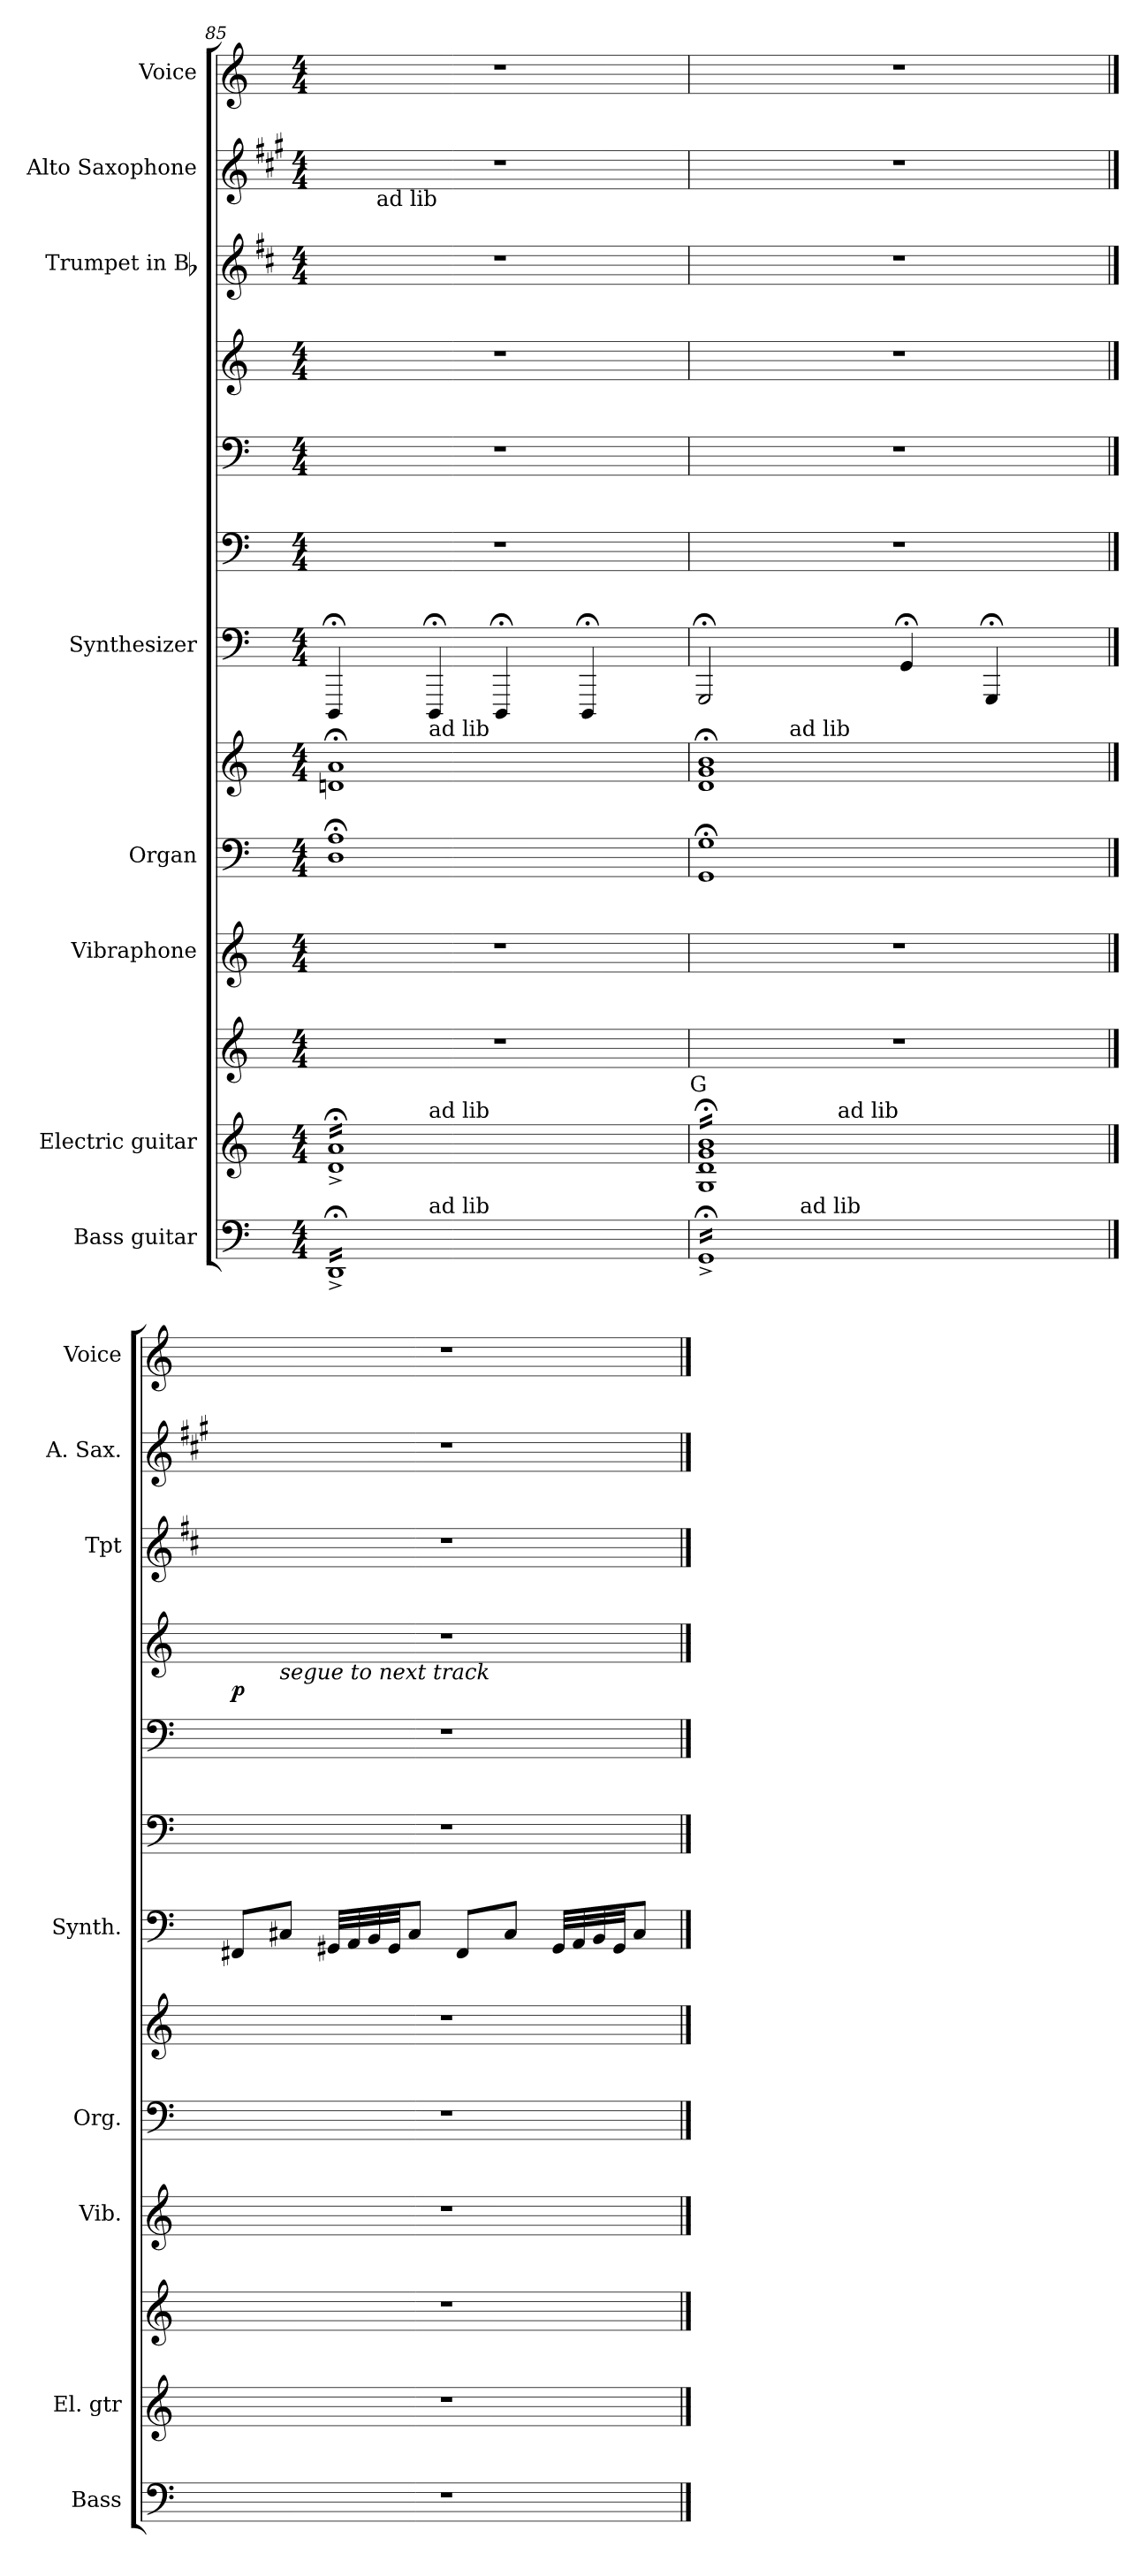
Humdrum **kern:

**kern	**kern	**kern	**kern	**kern	**kern	**kern	**kern	**kern	**kern	**dynam	**kern	**kern	**kern
*part8	*part7	*part7	*part6	*part5	*part5	*part4	*part4	*part4	*part4	*part4	*part3	*part2	*part1
*staff13	*staff12	*staff11	*staff10	*staff9	*staff8	*staff7	*staff6	*staff5	*staff4	*staff4/5/6/7	*staff3	*staff2	*staff1
*I"Bass guitar	*I"Electric guitar	*	*I"Vibraphone	*I"Organ	*	*I"Synthesizer	*	*	*	*	*I"Trumpet in Bb	*I"Alto Saxophone	*I"Voice
*I'Bass	*I'El. gtr	*	*I'Vib.	*I'Org.	*	*I'Synth.	*	*	*	*	*I'Tpt	*I'A. Sax.	*I'Voice
*clefF4	*clefG2	*clefG2	*clefG2	*clefF4	*clefG2	*clefF4	*clefF4	*clefF4	*clefG2	*	*clefG2	*clefG2	*clefG2
*ITrd7c12	*ITrd7c12	*ITrd7c12	*	*	*	*	*	*	*	*	*ITrd1c2	*ITrd5c9	*
*k[]	*k[]	*k[]	*k[]	*k[]	*k[]	*k[]	*k[]	*k[]	*k[]	*	*k[]	*k[]	*k[]
*C:	*C:	*C:	*C:	*C:	*C:	*C:	*C:	*C:	*C:	*	*C:	*C:	*C:
*M4/4	*M4/4	*M4/4	*M4/4	*M4/4	*M4/4	*M4/4	*M4/4	*M4/4	*M4/4	*	*M4/4	*M4/4	*M4/4
=85	=85	=85	=85	=85	=85	=85	=85	=85	=85	=85	=85	=85	=85
*^	*^	*	*	*	*^	*	*	*	*	*	*	*^	*
*tremolo	*	*	*	*	*	*	*	*	*	*	*	*	*	*	*	*	*
*	*	*tremolo	*	*	*	*	*	*	*	*	*	*	*	*	*	*	*
16DDD;^iLL	4ryy	16Di;^ 16Ai;^LL	4ryy	1r	1r	1Di; 1Ai;	1dni; 1ai;	4ryy	4DDD;i/	1r	1r	1r	.	1r	1r	16ryy	1r
16DDD;^i	.	16Di;^ 16Ai;^	.	.	.	.	.	.	.	.	.	.	.	.	.	64ryy	.
.	.	.	.	.	.	.	.	.	.	.	.	.	.	.	.	256ryy	.
.	.	.	.	.	.	.	.	.	.	.	.	.	.	.	.	1024ryy	.
!	!	!	!	!	!	!	!	!	!	!	!	!	!	!	!	!LO:TX:b:t=ad lib	!
.	.	.	.	.	.	.	.	.	.	.	.	.	.	.	.	2ryy	.
16DDD;^i	.	16Di;^ 16Ai;^	.	.	.	.	.	.	.	.	.	.	.	.	.	.	.
16DDD;^i	.	16Di;^ 16Ai;^	.	.	.	.	.	.	.	.	.	.	.	.	.	.	.
!	!	!	!	!	!	!	!	!LO:TX:a:t=ad lib	!	!	!	!	!	!	!	!	!
!	!	!	!LO:TX:a:t=ad lib	!	!	!	!	!	!	!	!	!	!	!	!	!	!
!	!LO:TX:a:t=ad lib	!	!	!	!	!	!	!	!	!	!	!	!	!	!	!	!
16DDD;^i	2.ryy	16Di;^ 16Ai;^	2.ryy	.	.	.	.	2.ryy	4DDD;i/	.	.	.	.	.	.	.	.
16DDD;^i	.	16Di;^ 16Ai;^	.	.	.	.	.	.	.	.	.	.	.	.	.	.	.
16DDD;^i	.	16Di;^ 16Ai;^	.	.	.	.	.	.	.	.	.	.	.	.	.	.	.
16DDD;^i	.	16Di;^ 16Ai;^	.	.	.	.	.	.	.	.	.	.	.	.	.	.	.
16DDD;^i	.	16Di;^ 16Ai;^	.	.	.	.	.	.	4DDD;i/	.	.	.	.	.	.	.	.
16DDD;^i	.	16Di;^ 16Ai;^	.	.	.	.	.	.	.	.	.	.	.	.	.	.	.
.	.	.	.	.	.	.	.	.	.	.	.	.	.	.	.	4ryy	.
16DDD;^i	.	16Di;^ 16Ai;^	.	.	.	.	.	.	.	.	.	.	.	.	.	.	.
16DDD;^i	.	16Di;^ 16Ai;^	.	.	.	.	.	.	.	.	.	.	.	.	.	.	.
16DDD;^i	.	16Di;^ 16Ai;^	.	.	.	.	.	.	4DDD;i/	.	.	.	.	.	.	.	.
16DDD;^i	.	16Di;^ 16Ai;^	.	.	.	.	.	.	.	.	.	.	.	.	.	.	.
.	.	.	.	.	.	.	.	.	.	.	.	.	.	.	.	8ryy	.
16DDD;^i	.	16Di;^ 16Ai;^	.	.	.	.	.	.	.	.	.	.	.	.	.	.	.
16DDD;^iJJ	.	16Di;^ 16Ai;^JJ	.	.	.	.	.	.	.	.	.	.	.	.	.	.	.
.	.	.	.	.	.	.	.	.	.	.	.	.	.	.	.	32ryy	.
.	.	.	.	.	.	.	.	.	.	.	.	.	.	.	.	128ryy	.
.	.	.	.	.	.	.	.	.	.	.	.	.	.	.	.	512.ryy	.
=86	=86	=86	=86	=86	=86	=86	=86	=86	=86	=86	=86	=86	=86	=86	=86	=86	=86
!	!	!	!	!	!	!	!	!	!	!	!	!	!	!	!LO:TX:b:t=ad lib	!	!
!	!	!LO:TX:a:cj:t=G	!	!	!	!	!	!	!	!	!	!	!	!	!	!	!
*	*	*	*	*	*	*	*	*	*	*	*	*	*	*	*v	*v	*
16GGG;^iLL	8ryy	16GGi; 16Di; 16Gi; 16Bi;LL	4ryy	1r	1r	1GGi; 1Gi;	1di; 1gi; 1bi;	8..ryy	2GGG;i/	1r	1r	1r	.	1r	1r	1r
16GGG;^i	.	16GGi; 16Di; 16Gi; 16Bi;	.	.	.	.	.	.	.	.	.	.	.	.	.	.
16GGG;^i	16ryy	16GGi; 16Di; 16Gi; 16Bi;	.	.	.	.	.	.	.	.	.	.	.	.	.	.
16GGG;^i	32ryy	16GGi; 16Di; 16Gi; 16Bi;	.	.	.	.	.	.	.	.	.	.	.	.	.	.
!	!	!	!	!	!	!	!	!LO:TX:a:t=ad lib	!	!	!	!	!	!	!	!
.	128ryy	.	.	.	.	.	.	2ryy	.	.	.	.	.	.	.	.
.	512ryy	.	.	.	.	.	.	.	.	.	.	.	.	.	.	.
!	!LO:TX:a:t=ad lib	!	!	!	!	!	!	!	!	!	!	!	!	!	!	!
.	2ryy	.	.	.	.	.	.	.	.	.	.	.	.	.	.	.
16GGG;^i	.	16GGi; 16Di; 16Gi; 16Bi;	64ryy	.	.	.	.	.	.	.	.	.	.	.	.	.
.	.	.	128ryy	.	.	.	.	.	.	.	.	.	.	.	.	.
.	.	.	512ryy	.	.	.	.	.	.	.	.	.	.	.	.	.
!	!	!	!LO:TX:a:t=ad lib	!	!	!	!	!	!	!	!	!	!	!	!	!
.	.	.	2ryy	.	.	.	.	.	.	.	.	.	.	.	.	.
16GGG;^i	.	16GGi; 16Di; 16Gi; 16Bi;	.	.	.	.	.	.	.	.	.	.	.	.	.	.
16GGG;^i	.	16GGi; 16Di; 16Gi; 16Bi;	.	.	.	.	.	.	.	.	.	.	.	.	.	.
16GGG;^i	.	16GGi; 16Di; 16Gi; 16Bi;	.	.	.	.	.	.	.	.	.	.	.	.	.	.
16GGG;^i	.	16GGi; 16Di; 16Gi; 16Bi;	.	.	.	.	.	.	4GG;i/	.	.	.	.	.	.	.
16GGG;^i	.	16GGi; 16Di; 16Gi; 16Bi;	.	.	.	.	.	.	.	.	.	.	.	.	.	.
16GGG;^i	.	16GGi; 16Di; 16Gi; 16Bi;	.	.	.	.	.	.	.	.	.	.	.	.	.	.
16GGG;^i	.	16GGi; 16Di; 16Gi; 16Bi;	.	.	.	.	.	.	.	.	.	.	.	.	.	.
.	.	.	.	.	.	.	.	4ryy	.	.	.	.	.	.	.	.
.	4ryy	.	.	.	.	.	.	.	.	.	.	.	.	.	.	.
16GGG;^i	.	16GGi; 16Di; 16Gi; 16Bi;	.	.	.	.	.	.	4GGG;i/	.	.	.	.	.	.	.
.	.	.	8ryy	.	.	.	.	.	.	.	.	.	.	.	.	.
16GGG;^i	.	16GGi; 16Di; 16Gi; 16Bi;	.	.	.	.	.	.	.	.	.	.	.	.	.	.
16GGG;^i	.	16GGi; 16Di; 16Gi; 16Bi;	.	.	.	.	.	.	.	.	.	.	.	.	.	.
.	.	.	16ryy	.	.	.	.	.	.	.	.	.	.	.	.	.
16GGG;^iJJ	.	16GGi; 16Di; 16Gi; 16Bi;JJ	.	.	.	.	.	.	.	.	.	.	.	.	.	.
*	*	*Xtremolo	*	*	*	*	*	*	*	*	*	*	*	*	*	*
*Xtremolo	*	*	*	*	*	*	*	*	*	*	*	*	*	*	*	*
.	.	.	32ryy	.	.	.	.	.	.	.	.	.	.	.	.	.
.	.	.	.	.	.	.	.	32ryy	.	.	.	.	.	.	.	.
.	64ryy	.	.	.	.	.	.	.	.	.	.	.	.	.	.	.
.	256.ryy	.	256.ryy	.	.	.	.	.	.	.	.	.	.	.	.	.
*v	*v	*	*	*	*	*	*v	*v	*	*	*	*	*	*	*	*
*	*v	*v	*	*	*	*	*	*	*	*	*	*	*	*
==87	==87	==87	==87	==87	==87	==87	==87	==87	==87	==87	==87	==87	==87
*	*	*	*	*	*	*	*	*	*^	*	*	*	*
1r	1r	1r	1r	1r	1r	8FF#Xi/L	1r	1r	1r	8ryy	p	1r	1r	1r
!	!	!	!	!	!	!	!	!	!	!LO:TX:b:i:t=segue to next track	!	!	!	!
.	.	.	.	.	.	8C#Xi/J	.	.	.	2..ryy	.	.	.	.
.	.	.	.	.	.	32GG#Xi/LLL	.	.	.	.	.	.	.	.
.	.	.	.	.	.	32AAi/	.	.	.	.	.	.	.	.
.	.	.	.	.	.	32BBi/	.	.	.	.	.	.	.	.
.	.	.	.	.	.	32GG#i/JJ	.	.	.	.	.	.	.	.
.	.	.	.	.	.	8C#i/J	.	.	.	.	.	.	.	.
.	.	.	.	.	.	8FF#i/L	.	.	.	.	.	.	.	.
.	.	.	.	.	.	8C#i/J	.	.	.	.	.	.	.	.
.	.	.	.	.	.	32GG#i/LLL	.	.	.	.	.	.	.	.
.	.	.	.	.	.	32AAi/	.	.	.	.	.	.	.	.
.	.	.	.	.	.	32BBi/	.	.	.	.	.	.	.	.
.	.	.	.	.	.	32GG#i/JJ	.	.	.	.	.	.	.	.
.	.	.	.	.	.	8C#i/J	.	.	.	.	.	.	.	.
*	*	*	*	*	*	*	*	*	*v	*v	*	*	*	*
==	==	==	==	==	==	==	==	==	==	==	==	==	==
*-	*-	*-	*-	*-	*-	*-	*-	*-	*-	*-	*-	*-	*-
